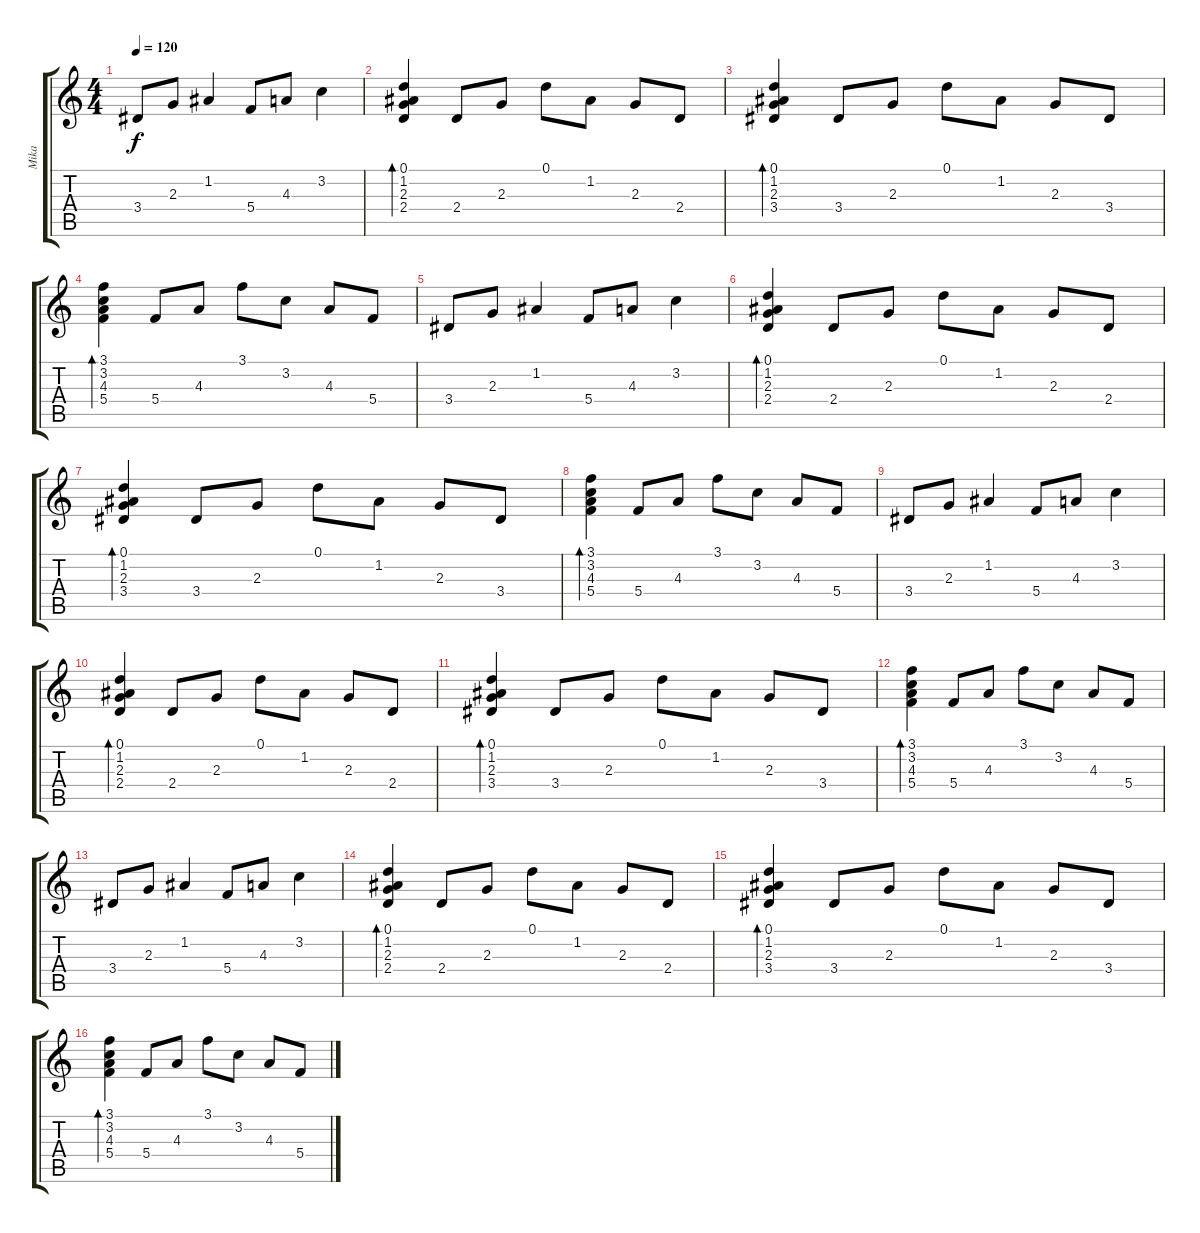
\track ("Mika" "Mika") {instrument electricguitarclean}
\staff {score tabs}
\tuning (D4 A3 F3 C3 G2 D2) {hide}
\ts (4 4)
\tempo 120
\clef g2
\ks c
3.4.8{dy f} 2.3.8 1.2.4 5.4.8 4.3.8 3.2.4 |
(0.1 1.2 2.3 2.4).4{bd 480} 2.4.8 2.3.8 0.1.8 1.2.8 2.3.8 2.4.8 |
(0.1 1.2 2.3 3.4).4{bd 480} 3.4.8 2.3.8 0.1.8 1.2.8 2.3.8 3.4.8 |
(3.1 3.2 4.3 5.4).4{bd 480} 5.4.8 4.3.8 3.1.8 3.2.8 4.3.8 5.4.8 |
3.4.8 2.3.8 1.2.4 5.4.8 4.3.8 3.2.4 |
(0.1 1.2 2.3 2.4).4{bd 480} 2.4.8 2.3.8 0.1.8 1.2.8 2.3.8 2.4.8 |
(0.1 1.2 2.3 3.4).4{bd 480} 3.4.8 2.3.8 0.1.8 1.2.8 2.3.8 3.4.8 |
(3.1 3.2 4.3 5.4).4{bd 480} 5.4.8 4.3.8 3.1.8 3.2.8 4.3.8 5.4.8 |
3.4.8 2.3.8 1.2.4 5.4.8 4.3.8 3.2.4 |
(0.1 1.2 2.3 2.4).4{bd 480} 2.4.8 2.3.8 0.1.8 1.2.8 2.3.8 2.4.8 |
(0.1 1.2 2.3 3.4).4{bd 480} 3.4.8 2.3.8 0.1.8 1.2.8 2.3.8 3.4.8 |
(3.1 3.2 4.3 5.4).4{bd 480} 5.4.8 4.3.8 3.1.8 3.2.8 4.3.8 5.4.8 |
3.4.8 2.3.8 1.2.4 5.4.8 4.3.8 3.2.4 |
(0.1 1.2 2.3 2.4).4{bd 480} 2.4.8 2.3.8 0.1.8 1.2.8 2.3.8 2.4.8 |
(0.1 1.2 2.3 3.4).4{bd 480} 3.4.8 2.3.8 0.1.8 1.2.8 2.3.8 3.4.8 |
(3.1 3.2 4.3 5.4).4{bd 480} 5.4.8 4.3.8 3.1.8 3.2.8 4.3.8 5.4.8
